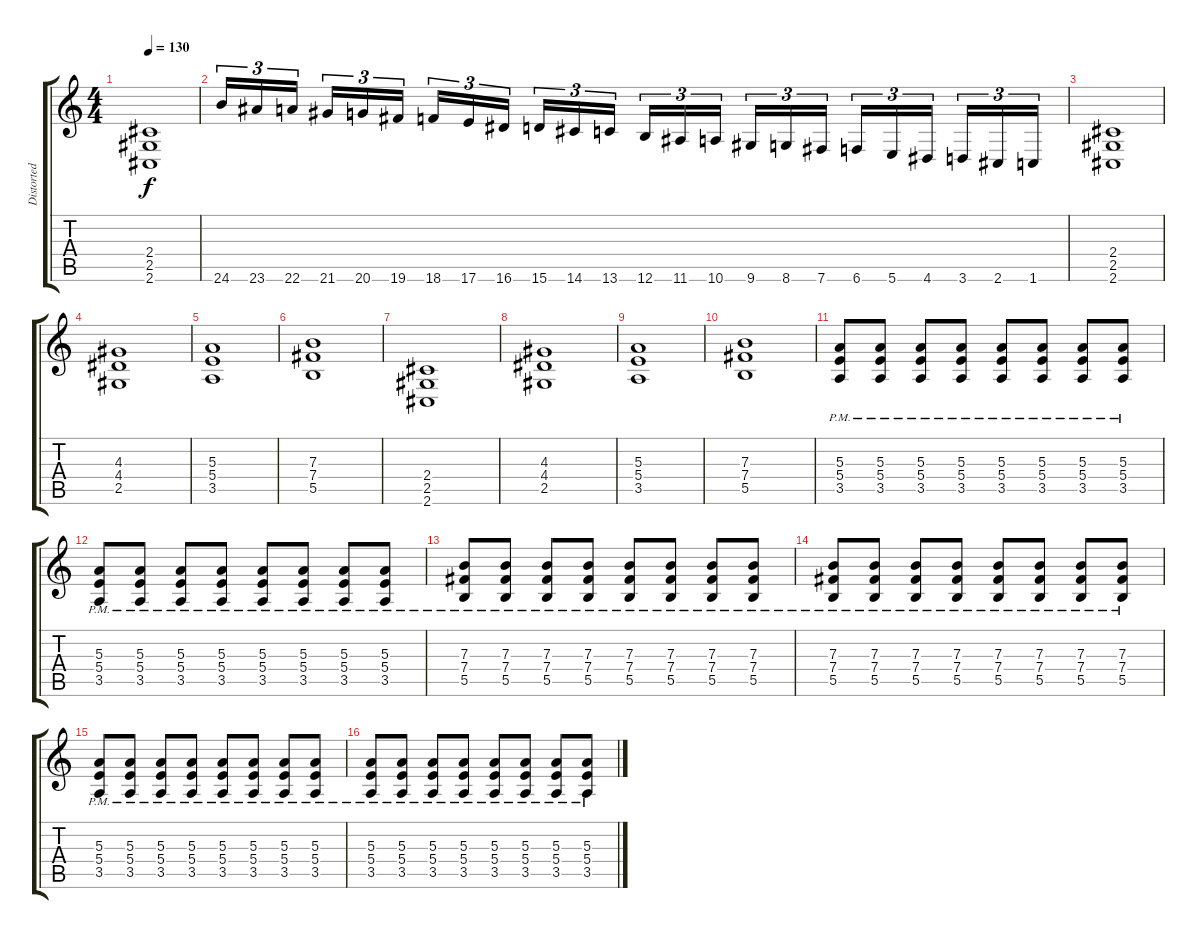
\track ("Distorted Right" "Distorted ") {instrument distortionguitar}
\staff {score tabs}
\tuning (Db4 Ab3 E3 B2 Gb2 B1) {hide}
\ts (4 4)
\tempo 130
\clef g2
\ks c
(2.4{t} 2.5{t} 2.6{t}).1{dy f} |
24.6.16{tu (3 2) instrument guitarfretnoise} 23.6.16{tu (3 2)} 22.6.16{tu (3 2) beam splitsecondary} 21.6.16{tu (3 2)} 20.6.16{tu (3 2)} 19.6.16{tu (3 2)} 18.6.16{tu (3 2)} 17.6.16{tu (3 2)} 16.6.16{tu (3 2) beam splitsecondary} 15.6.16{tu (3 2)} 14.6.16{tu (3 2)} 13.6.16{tu (3 2)} 12.6.16{tu (3 2)} 11.6.16{tu (3 2)} 10.6.16{tu (3 2) beam splitsecondary} 9.6.16{tu (3 2)} 8.6.16{tu (3 2)} 7.6.16{tu (3 2)} 6.6.16{tu (3 2)} 5.6.16{tu (3 2)} 4.6.16{tu (3 2) beam splitsecondary} 3.6.16{tu (3 2)} 2.6.16{tu (3 2)} 1.6.16{tu (3 2)} |
(2.4 2.5 2.6).1{instrument distortionguitar} |
(4.3 4.4 2.5).1 |
(5.3 5.4 3.5).1 |
(7.3 7.4 5.5).1 |
(2.4 2.5 2.6).1 |
(4.3 4.4 2.5).1 |
(5.3 5.4 3.5).1 |
(7.3 7.4 5.5).1 |
(5.3{pm} 5.4{pm} 3.5{pm}).8 (5.3{pm} 5.4{pm} 3.5{pm}).8 (5.3{pm} 5.4{pm} 3.5{pm}).8 (5.3{pm} 5.4{pm} 3.5{pm}).8 (5.3{pm} 5.4{pm} 3.5{pm}).8 (5.3{pm} 5.4{pm} 3.5{pm}).8 (5.3{pm} 5.4{pm} 3.5{pm}).8 (5.3{pm} 5.4{pm} 3.5{pm}).8 |
(5.3{pm} 5.4{pm} 3.5{pm}).8 (5.3{pm} 5.4{pm} 3.5{pm}).8 (5.3{pm} 5.4{pm} 3.5{pm}).8 (5.3{pm} 5.4{pm} 3.5{pm}).8 (5.3{pm} 5.4{pm} 3.5{pm}).8 (5.3{pm} 5.4{pm} 3.5{pm}).8 (5.3{pm} 5.4{pm} 3.5{pm}).8 (5.3{pm} 5.4{pm} 3.5{pm}).8 |
(7.3{pm} 7.4{pm} 5.5{pm}).8 (7.3{pm} 7.4{pm} 5.5{pm}).8 (7.3{pm} 7.4{pm} 5.5{pm}).8 (7.3{pm} 7.4{pm} 5.5{pm}).8 (7.3{pm} 7.4{pm} 5.5{pm}).8 (7.3{pm} 7.4{pm} 5.5{pm}).8 (7.3{pm} 7.4{pm} 5.5{pm}).8 (7.3{pm} 7.4{pm} 5.5{pm}).8 |
(7.3{pm} 7.4{pm} 5.5{pm}).8 (7.3{pm} 7.4{pm} 5.5{pm}).8 (7.3{pm} 7.4{pm} 5.5{pm}).8 (7.3{pm} 7.4{pm} 5.5{pm}).8 (7.3{pm} 7.4{pm} 5.5{pm}).8 (7.3{pm} 7.4{pm} 5.5{pm}).8 (7.3{pm} 7.4{pm} 5.5{pm}).8 (7.3{pm} 7.4{pm} 5.5{pm}).8 |
(5.3{pm} 5.4{pm} 3.5{pm}).8 (5.3{pm} 5.4{pm} 3.5{pm}).8 (5.3{pm} 5.4{pm} 3.5{pm}).8 (5.3{pm} 5.4{pm} 3.5{pm}).8 (5.3{pm} 5.4{pm} 3.5{pm}).8 (5.3{pm} 5.4{pm} 3.5{pm}).8 (5.3{pm} 5.4{pm} 3.5{pm}).8 (5.3{pm} 5.4{pm} 3.5{pm}).8 |
(5.3{pm} 5.4{pm} 3.5{pm}).8 (5.3{pm} 5.4{pm} 3.5{pm}).8 (5.3{pm} 5.4{pm} 3.5{pm}).8 (5.3{pm} 5.4{pm} 3.5{pm}).8 (5.3{pm} 5.4{pm} 3.5{pm}).8 (5.3{pm} 5.4{pm} 3.5{pm}).8 (5.3{pm} 5.4{pm} 3.5{pm}).8 (5.3{pm} 5.4{pm} 3.5{pm}).8
